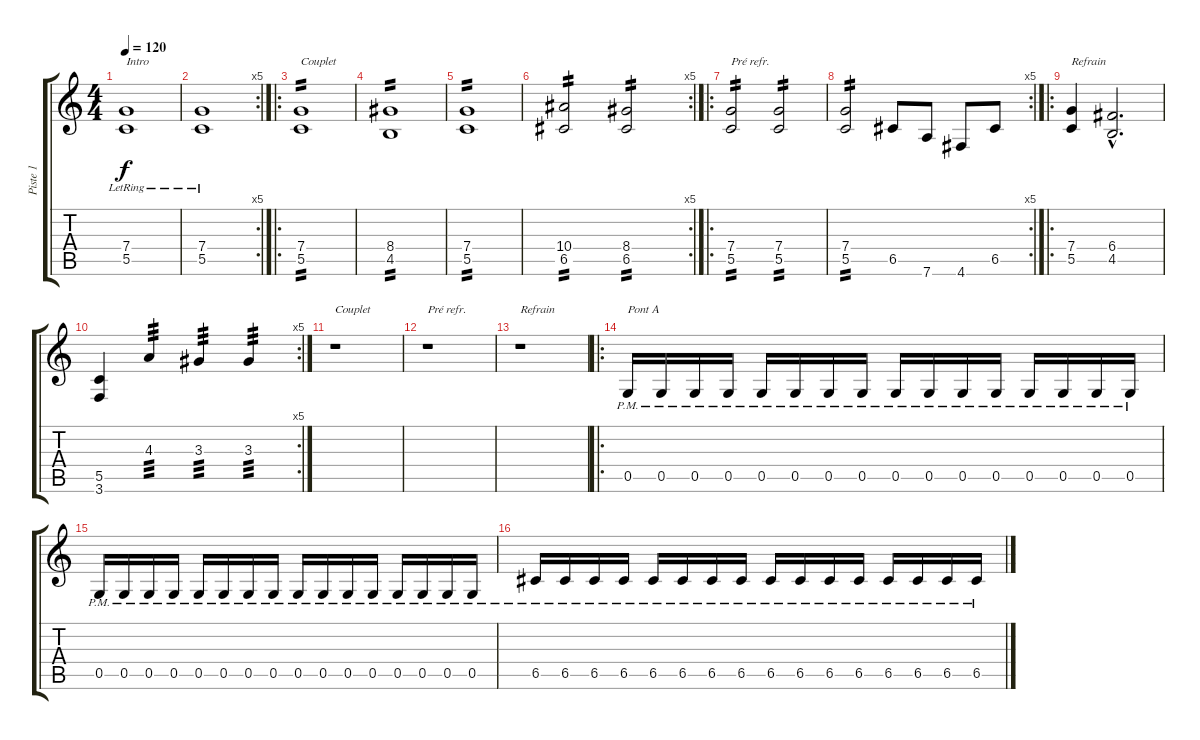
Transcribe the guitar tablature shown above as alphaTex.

\track ("Piste 1" "Piste 1") {instrument distortionguitar}
\staff {score tabs}
\tuning (D4 A3 F3 C3 G2 D2) {hide}
\ts (4 4)
\tempo 120
\clef g2
\ks c
(7.4{lr} 5.5).1{txt "Intro" dy f instrument distortionguitar} |
\rc 5
(7.4{lr} 5.5).1 |
\ro
(7.4 5.5).1{txt "Couplet" tp 2} |
(8.4 4.5).1{tp 2} |
(7.4 5.5).1{tp 2} |
\rc 5
(10.4 6.5).2{tp 2} (8.4 6.5).2{tp 2} |
\ro
(7.4 5.5).2{txt "Pré refr." tp 2} (7.4 5.5).2{tp 2} |
\rc 5
(7.4 5.5).2{tp 2} 6.5.8 7.6.8 4.6.8 6.5.8 |
\ro
(7.4 5.5).4{txt "Refrain"} (6.4{hac} 4.5{hac}).2{d} |
\rc 5
(5.5 3.6).4 4.3.4{tp 3} 3.3.4{tp 3} 3.3.4{tp 3} |
r.1{txt "Couplet"} |
r.1{txt "Pré refr."} |
r.1{txt "Refrain"} |
\ro
0.5{pm}.16{txt "Pont A"} 0.5{pm}.16 0.5{pm}.16 0.5{pm}.16 0.5{pm}.16 0.5{pm}.16 0.5{pm}.16 0.5{pm}.16 0.5{pm}.16 0.5{pm}.16 0.5{pm}.16 0.5{pm}.16 0.5{pm}.16 0.5{pm}.16 0.5{pm}.16 0.5{pm}.16 |
0.5{pm}.16 0.5{pm}.16 0.5{pm}.16 0.5{pm}.16 0.5{pm}.16 0.5{pm}.16 0.5{pm}.16 0.5{pm}.16 0.5{pm}.16 0.5{pm}.16 0.5{pm}.16 0.5{pm}.16 0.5{pm}.16 0.5{pm}.16 0.5{pm}.16 0.5{pm}.16 |
6.5{pm}.16 6.5{pm}.16 6.5{pm}.16 6.5{pm}.16 6.5{pm}.16 6.5{pm}.16 6.5{pm}.16 6.5{pm}.16 6.5{pm}.16 6.5{pm}.16 6.5{pm}.16 6.5{pm}.16 6.5{pm}.16 6.5{pm}.16 6.5{pm}.16 6.5{pm}.16
